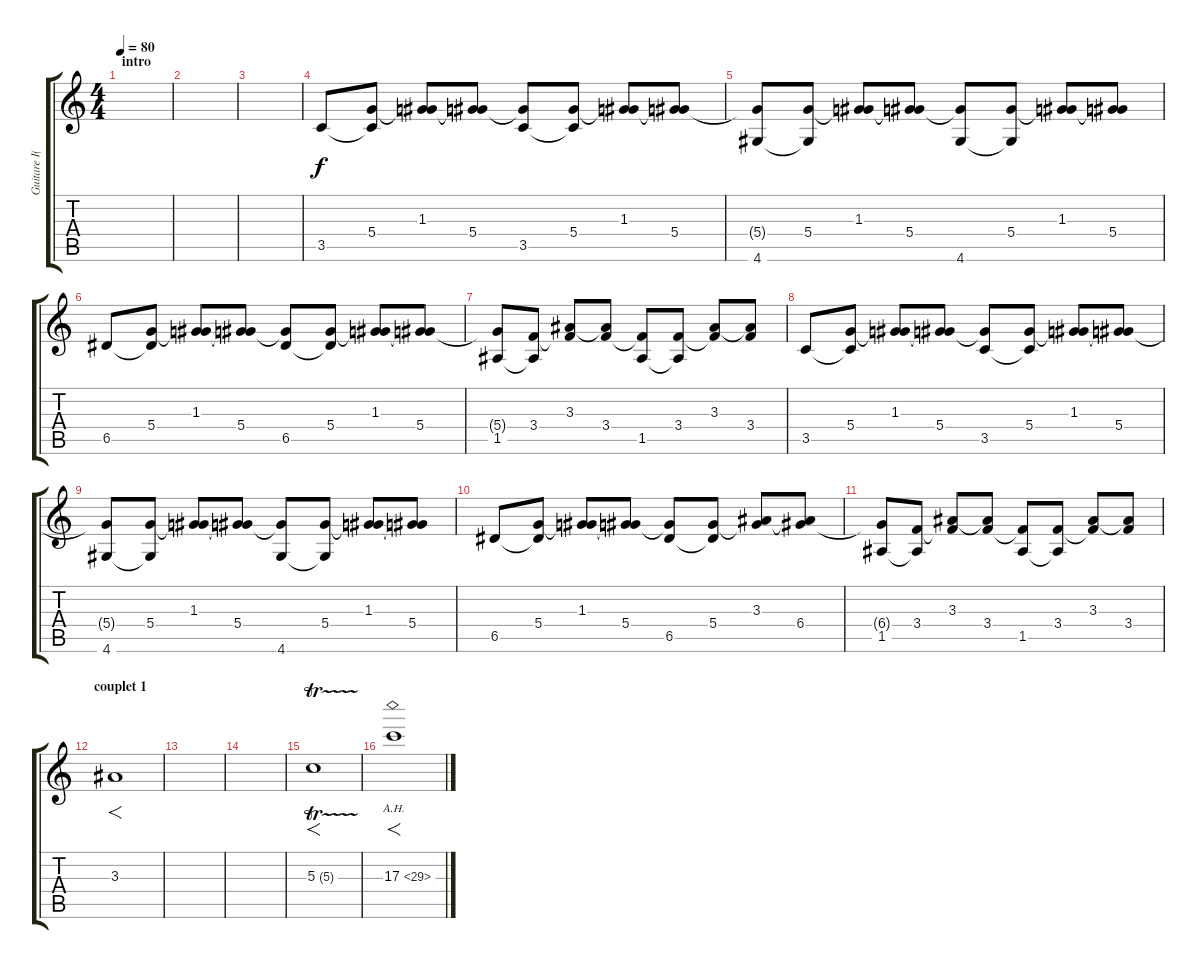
\track ("Guitare I(Overdrivée)" "Guitare I(") {instrument overdrivenguitar}
\staff {score tabs}
\tuning (E4 B3 G3 D3 A2 E2) {hide}
\ts (4 4)
\section ("" "intro")
\tempo 80
\clef g2
\ks c
|
|
|
3.5.8 (5.4 3.5{t}).8 (1.3 5.4{t}).8 (1.3{t} 5.4).8 (5.4{t} 3.5).8 (5.4 3.5{t}).8 (1.3 5.4{t}).8 (1.3{t} 5.4).8 |
(5.4{t} 4.6).8 (5.4 4.6{t}).8 (1.3 5.4{t}).8 (1.3{t} 5.4).8 (5.4{t} 4.6).8 (5.4 4.6{t}).8 (1.3 5.4{t}).8 (1.3{t} 5.4).8 |
6.5.8 (5.4 6.5{t}).8 (1.3 5.4{t}).8 (1.3{t} 5.4).8 (5.4{t} 6.5).8 (5.4 6.5{t}).8 (1.3 5.4{t}).8 (1.3{t} 5.4).8 |
(5.4{t} 1.5).8 (3.4 1.5{t}).8 (3.3 3.4{t}).8 (3.3{t} 3.4).8 (3.4{t} 1.5).8 (3.4 1.5{t}).8 (3.3 3.4{t}).8 (3.3{t} 3.4).8 |
3.5.8 (5.4 3.5{t}).8 (1.3 5.4{t}).8 (1.3{t} 5.4).8 (5.4{t} 3.5).8 (5.4 3.5{t}).8 (1.3 5.4{t}).8 (1.3{t} 5.4).8 |
(5.4{t} 4.6).8 (5.4 4.6{t}).8 (1.3 5.4{t}).8 (1.3{t} 5.4).8 (5.4{t} 4.6).8 (5.4 4.6{t}).8 (1.3 5.4{t}).8 (1.3{t} 5.4).8 |
6.5.8 (5.4 6.5{t}).8 (1.3 5.4{t}).8 (1.3{t} 5.4).8 (5.4{t} 6.5).8 (5.4 6.5{t}).8 (3.3 5.4{t}).8 (3.3{t} 6.4).8 |
(6.4{t} 1.5).8 (3.4 1.5{t}).8 (3.3 3.4{t}).8 (3.3{t} 3.4).8 (3.4{t} 1.5).8 (3.4 1.5{t}).8 (3.3 3.4{t}).8 (3.3{t} 3.4).8 |
\section ("" "couplet 1")
3.3.1{f} |
|
|
5.3{tr (5 64)}.1{f} |
17.3{ah 12}.1{f}
